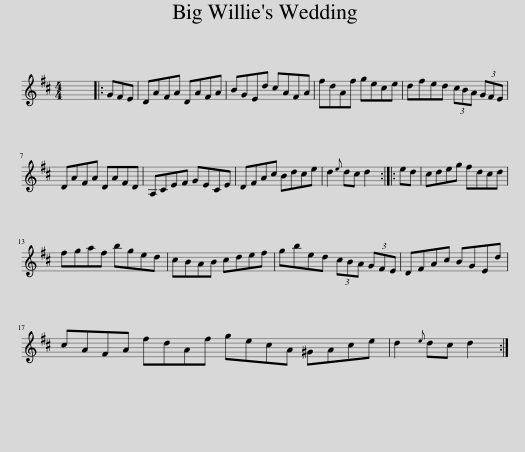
X:1
L:1/8
M:4/4
I:linebreak $
K:D
V:1 treble
V:1
 x8 |: GFE | DAFA DAFA | BGEd cAFA | fdAf gece | %5
 dfed (3cBA (3GFE |$ DAFA DAFD | A,CEF GECE | DFAc Bdce | d2{e} dc d2 :: %10
 ed | cdeg fdcd |$ fgaf bged | cBAB cdef | gbed (3cBA (3GFE | %15
 DFAc BGEd |$ cAFA fdAf gecA ^GAce | d2{e} dc d2 :| %18
